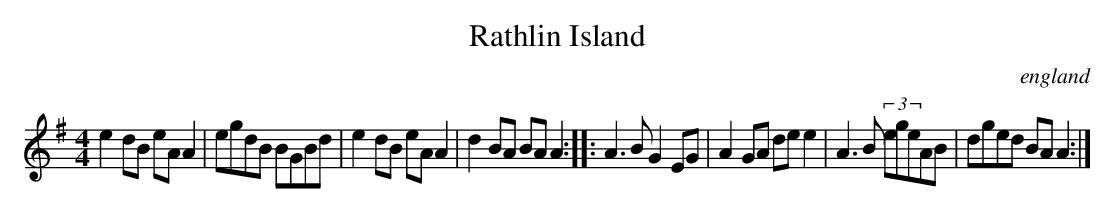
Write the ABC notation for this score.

X:1
T:Rathlin Island
O:england
M:4/4
L:1/8
K:G
e2dB eAA2 | egdB BGBd | e2dB eAA2 | d2BA BAA2 ::\
A3B G2EG | A2GA dee2 | A3B (3egeAB | dged BAA2 :|
